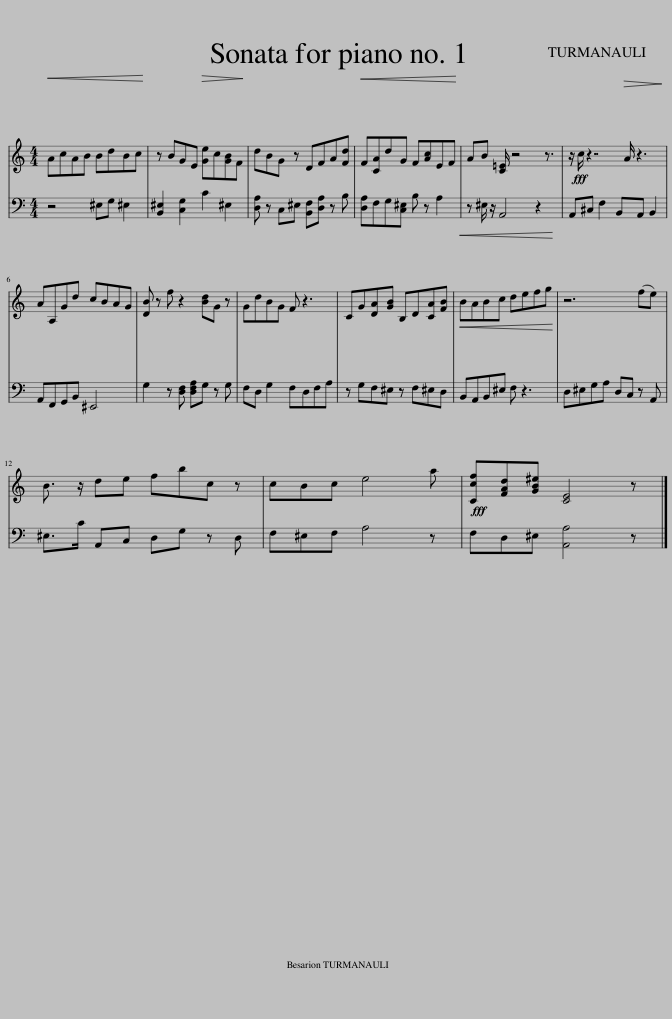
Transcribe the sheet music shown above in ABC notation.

X:1
%%score { 1 | 2 }
L:1/8
M:4/4
I:linebreak $
K:C
V:1 treble
V:2 bass
V:1
!<(! AcAB BdBc!<)! | z BGE!>(! [Ge]c[GB]F!>)! | dBG z DFA[Fd] |!<(! F[CA]dG F[Ac]EF!<)! | AB [C=E]/ z4 z3/2 | %5
!fff! z/ c/ z7/2!>(! A/ z3!>)! |$ AA,Gd cBAG | [DB] z f z2 [Bd]G z | GdBG F z3 | CG[DA][GB] B,D[CA][FB] | %10
!<(! BABc defg!<)! | z6 (fe) |$ B3/2 z/ de fbc z | cBc e4 a |!fff! [Ccf][FAd][GB^e] [CE]4 z |] %15
V:2
 z4 ^E,G, ^E,2 | [B,,^E,]2 [C,G,]2 C2 ^E,2 | [D,A,] z C,^E, [B,,F,][D,A,] z B, | [D,A,]F,G,[C,^E,] B, z A,2 | z ^E,/ z/ A,,4 z2 | %5
 A,,^C, F,2 B,,A,, B,,2 |$ A,,F,,G,,B,, ^E,,4 | G,2 z [D,F,] [D,F,A,]G, z G, | F,D, G,2 F,D,F,A, | z G,F,^E, z F,^E,D, | %10
!<(! B,,A,,B,,^E, F, z3!<)! | D,^E,G,A, D,C, z A,, |$ ^E,>C A,,C, D,G, z D, | F,^E,F, A,4 z | F,D,^E, [A,,A,]4 z |] %15
